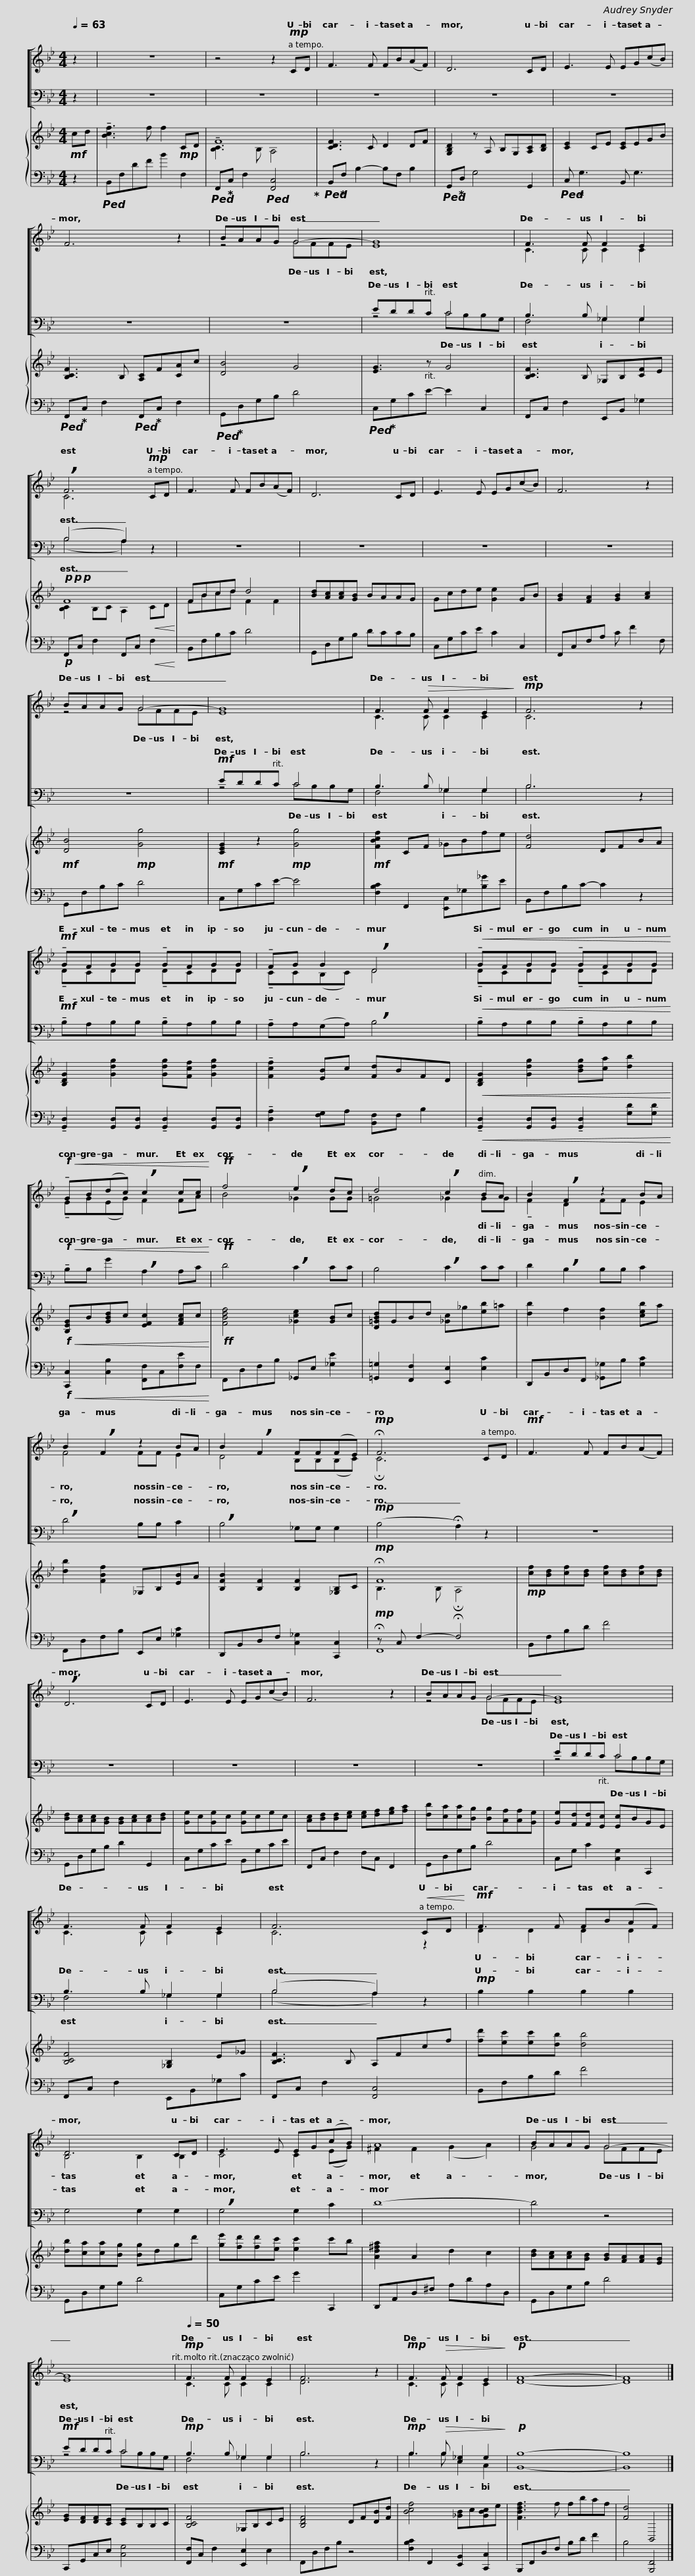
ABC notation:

X:1
%%score [ ( 1 2 ) ( 3 4 ) ] { ( 5 7 ) | ( 6 8 ) }
L:1/8
Q:1/4=63
M:4/4
I:linebreak $
K:Bb
V:1 treble
V:2 treble
V:3 bass
V:4 bass
V:5 treble
V:7 treble
V:6 bass
V:8 bass
V:1
 z2 | z8 | z4 z2!mp! CD | F3 F FB(AF) | D6 CD | %5
 E3 E EG(cB) | F6 z2 |$ BAAG G4- | G8 | F3 F F2 E2 | %10
 !breath!F6!mp! CD | F3 F FB(AF) | D6 CD |$ E3 E EG(cB) | F6 z2 | %15
 BAAG G4- | G8 | F3!>(! F F2 E2!>)! |!mp! F6 z2 |$!mf! !tenuto!GFGG !tenuto!GFGG | %20
 !tenuto!FG G2 !breath!D4 |!<(! !tenuto!GFGG !tenuto!GFGG!<)! |!f!!<(! !tenuto!GB(dc) !breath!c2 cc!<)! |!ff! f4 !breath!e2 dc |$ d4 !breath!c2 BA | %25
 B2 !breath!F2 z2 BA | B2 !breath!F2 z2 BA | B2 !breath!F2 FF(FE) |!mp! !fermata!F6 CD |!mf! F3 F FB(AF) |$ %30
 !breath!D6 CD | E3 E EG(cB) | F6 z2 | BAAG G4- | G8 | %35
 F3 F F2 E2 |$ F6!<(! CD!<)! |!mf! F3 F FB(AF) | D6 CD | E3 E EG(cB) | %40
 A8 | BAAG G4- |$ G8[Q:1/4=55] |!mp![Q:1/4=50] F3 F F2 E2 | F6 z2 | %45
!mp! F3!>(! F F2 E2!>)! |!p! F8- | F8 |] %48
V:2
 x2 | x8 | x8 | x8 | x8 | %5
 x8 | x8 |$ z4 GFFE | E8 | C3 C C2 C2 | %10
 C6 x2 | x8 | x8 |$ x8 | x8 | %15
 z4 GFFE | E8 | C3 C C2 C2 | C6 z2 |$ !tenuto!DCDD !tenuto!DCDD | %20
 !tenuto!CC(B,C) D4 | !tenuto!DCDD !tenuto!DCDD | !tenuto!EG(EG) F2 FA | B4 _G2 GG |$ =G4 _G2 GG | %25
 !tenuto!F2 D2 FF E2 | F4 FF E2 | D4 B,B,(B,C) | !fermata!C6 x2 | x8 |$ %30
 x8 | x8 | x8 | z4 GFFE | E8 | %35
 C3 C C2 C2 |$ C6 z2 | D2 D2 D2 D2 | B,4 B,2 B,2 | C4 C2 (EG) | %40
 ^F2 F2 (G2 A2) | G4 GFFE |$ E8 | C3 C C2 C2 | D6 z2 | %45
 C3 C C2 C2 | D8- | D8 |] %48
V:3
 z2 | z8 | z8 | z8 | z8 | %5
 z8 | z8 |$ z8 | EDDC C4 | B,3 B, _G,2 G,2 | %10
 (B,4 A,2) z2 | z8 | z8 |$ z8 | z8 | %15
 z8 |!mf! EDDC C4 | B,3 B, _G,2 G,2 | B,6 z2 |$!mf! !tenuto!B,A,B,B, !tenuto!B,A,B,B, | %20
 !tenuto!A,A,(G,A,) !breath!B,4 |!<(! !tenuto!B,A,B,B, !tenuto!B,A,B,B,!<)! |!f!!<(! !tenuto!B,B, G2 !breath!A,2 A,C!<)! |!ff! D4 !breath!C2 CC |$ B,4 !breath!C2 CC | %25
 D2 !breath!B,2 B,B, C2 | !breath!D4 B,B, C2 | !breath!B,4 _G,G, G,2 |!mp! (B,4 !fermata!A,2) z2 | z8 |$ %30
 z8 | z8 | z8 | z8 | EDDC C4 | %35
 B,3 B, _G,2 G,2 |$ (B,4 A,2) z2 |!mp! B,2 B,2 B,2 B,2 | G,4 G,2 G,2 | !breath!G,4 G,2 C2 | %40
 D8- | D4 z4 |$!mf! EDDC C4 |!mp! B,3 B, _G,2 G,2 | B,6 z2 | %45
!mp! B,3!>(! B, [E,_G,]2 G,2!>)! |!p! B,8- | B,8 |] %48
V:4
 x2 | x8 | x8 | x8 | x8 | %5
 x8 | x8 |$ x8 | z4 CB,B,G, | F,4 _G,2 G,2 | %10
 (B,4 A,2) z2 | x8 | x8 |$ x8 | x8 | %15
 x8 | z4 CB,B,G, | F,4 _G,2 G,2 | B,6 z2 |$ x8 | %20
 x8 | x8 | x8 | x8 |$ x8 | %25
 x8 | x8 | x8 | x8 | x8 |$ %30
 x8 | x8 | x8 | x8 | z4 CB,B,G, | %35
 F,4 _G,2 G,2 |$ (B,4 A,2) z2 | x8 | x8 | x8 | %40
 x8 | x8 |$ z4 CB,B,G, | F,4 _G,2 G,2 | B,6 z2 | %45
 B,3 B, E,2 C,2 | B,,8- | B,,8 |] %48
V:5
!mf! cd | !tenuto![Bcf]3 f f2!mp! CD | !tenuto!F8 | [CDF]3 C D2 DF | [G,B,D]2 z A, B,G,[A,C][B,D] | %5
 [CE]2 CE [CE]EGB | [B,CF]3 B, [A,C]F[CA]c |$ [DB]4 G4 | [EG]3 z G4 | [B,CF]3 B, _G,B,[CF]E | %10
!p!!p!!p! F8 | FBcd d4 | [Bd][Ac][Ac][GB] BAAG |$ Gcde [Ge]2 GB | [GB]2 [FA]2 [GB]2 [Ac]2 | %15
!mf! [DB]4!mp! [Gg]4 |!mf! [CEG]2 z2!mp! [Gg]4 |!mf! [FBcf]2 CF _GBfe | [Fd]4 DFBA |$ [B,DG]2 [Gdg]2 [Gdg][Fcf] [Gdg]2 | %20
 !tenuto![Fcf]2 [EB]c [Fd]BFD |!<(! [B,DG]2 [Gdg]2 [Bdg][ca] [db]2!<)! |!f!!<(! [B,EG]B[GBd]c [EFc]2 [FAc]c!<)! |!ff! [FBdf]4 [_Gce]2 [GB]c |$ [D=GBd]GBd [_Gc]_g[eb]!courtesy!=a | %25
 [db]2 f2 [Bf]2 [ceb]a | [db]2 [FBf]2 _G,B,[EB]A | [B,FB]2 [B,F]2 [B,F]2 [_G,B,]C |!mp! !fermata!F8 |!mp! [cf][Bd][cf][Bd] [cf][Bd][cf][Bd] |$ %30
 [Bd][Ac][Ac][GB] [GB][Ac][Ac][Bd] | [Ge]c[Ge]c [Ge]cec | [Ac][Bd][Bd][ce] [ce][df][eg][fa] | [db][ca][ca][Bg] [Bg][Af][Af][Ge] | [Ge][Fd][Fd][Ec] [Ec]BGE | %35
 [B,CF]4 [_G,B,]2 E_G |$ [B,CF]3 B, A,Fcf | [fd'][ec'][ec'][db] [db]4 | [db][ca][ca][Bg] [Bg]dgd' | [ge'][fd'][fd'][ec'] [ec']2 c'b | %40
 [Ad^fa]2 A2 d2 c2 | [Bd][Ac][Ac][GB] [GB][FA][FA][EG] |$ [EG][DF][DF][CE] [CE]B,B,C | [B,CF]4 _G,B,CE | [B,DF]4 DF[DB][Fd] | %45
 [Bcf]4 [_GB]c[GBc]e | [FBdf]3 f fbaf | [Fd]4 B,,4 |] %48
V:6
 z2 |!ped! B,,F,DF B2 F,2 |!ped! F,,!ped-up!C, F,2!ped! [F,,C,]4!ped-up! |!ped! B,,!ped-up!F, B,2- B,F, B,2 |!ped! G,,!ped-up!D, G,4 G,,2 | %5
!ped! C,!ped-up! G,3 B,, G,3 |!ped! F,,!ped-up!C, F,2!ped! F,,!ped-up!C, F,2 |$!ped! G,,!ped-up!D,G,B, D4 |!ped! C,!ped-up!G,CE- E2 C,2 | F,,C, F,2 E,,B,, _G,2 | %10
!p! F,,C, F,2 F,,C,!<(! F,2!<)! | B,,F,B,C D4 | G,,D,G,B, DCCB, |$ C,G,CE C2 C,2 | F,,C,F,A, C F2 F, | %15
 G,,F,B,C D4 | C,G,CE- E4 | [F,B,C]2 F,,2 [E,,C,]_G,[B,_G]E | B,,F,B,C- C2 z2 |$ !tenuto![G,,D,]2 [G,,D,][G,,D,] !tenuto![G,,D,]2 [G,,D,][G,,D,] | %20
 !tenuto![D,A,]2 [F,G,]A, [B,,F,]F, B,2 |!<(! !tenuto![G,,D,]2 [G,,D,][G,,D,] !tenuto![G,,D,]2 [G,D][G,D]!<)! |!f!!<(! [C,,C,]2 [C,B,]2 [F,,F,]C,[F,E]F,!<)! | F,,D,F,B, _G,,E, [_G,E]2 |$ [=G,,=G,]2 [F,,F,]2 [E,,E,]2 [E,C]2 | %25
 D,,B,,D,F,, [_G,,_G,]B, [G,C]2 | F,,D,F,B, E,,E, [_G,C]2 | D,,B,,D,F, [C,_G,]2 [C,,C,]2 |!mp! !fermata!z C, F,2- !fermata!F,4 | B,,F,B,D F4 |$ %30
 G,,D,G,B, D2 G,,2 | C,G,CE B,,G,CE | F,,C, F,2 F,C, F,,2 | G,,D,G,B, D4 | C,G, C2 [C,G,]2 C,,2 | %35
 F,,C, F,2 E,,B,,_G,C |$ F,,C, F,2 [F,,C,]4 | B,,F,B,D F4 | G,,D,G,B, D4 | C,G,CE G2 C,,2 | %40
 D,,A,,D,^F, A,DA,D, | G,,D,G,B, D4 |$ C,,G,,C,E, [C,G,]4 | [F,,F,]C, F,2 [E,,E,]2 E,2 | F,,D,F,B, z4 | %45
 [F,B,C]2 F,,2 [E,,B,,]2 [C,,C,]2 | B,,,F,,D,F, B,D F2 | B,4 [B,,,F,,]4 |] %48
V:7
 x2 | x8 | [B,C]3 B, A,4 | x8 | x8 | %5
 x8 | x8 |$ x8 | x8 | x8 | %10
 [B,C]2 B,C A,2!<(! CD!<)! | FBcd F2 F2 | x8 |$ x8 | x8 | %15
 x8 | x8 | x8 | x8 |$ x8 | %20
 x8 | x8 | x8 | x8 |$ x8 | %25
 x8 | x8 | x8 | B,3 B, !fermata!A,4 | x8 |$ %30
 x8 | x8 | x8 | x8 | x8 | %35
 x8 |$ x8 | x8 | x8 | x8 | %40
 x8 | x8 |$ x8 | x8 | x8 | %45
 x8 | x8 | x8 |] %48
V:8
 x2 | x8 | x8 | x8 | x8 | %5
 x8 | x8 |$ x8 | x8 | x8 | %10
 x8 | x8 | x8 |$ x8 | x8 | %15
 x8 | x8 | x8 | x8 |$ x8 | %20
 x8 | x8 | x8 | x8 |$ x8 | %25
 x8 | x8 | x8 | F,,8 | x8 |$ %30
 x8 | x8 | x8 | x8 | x8 | %35
 x8 |$ x8 | x8 | x8 | x8 | %40
 x8 | x8 |$ x8 | x8 | x8 | %45
 x8 | x8 | x8 |] %48
